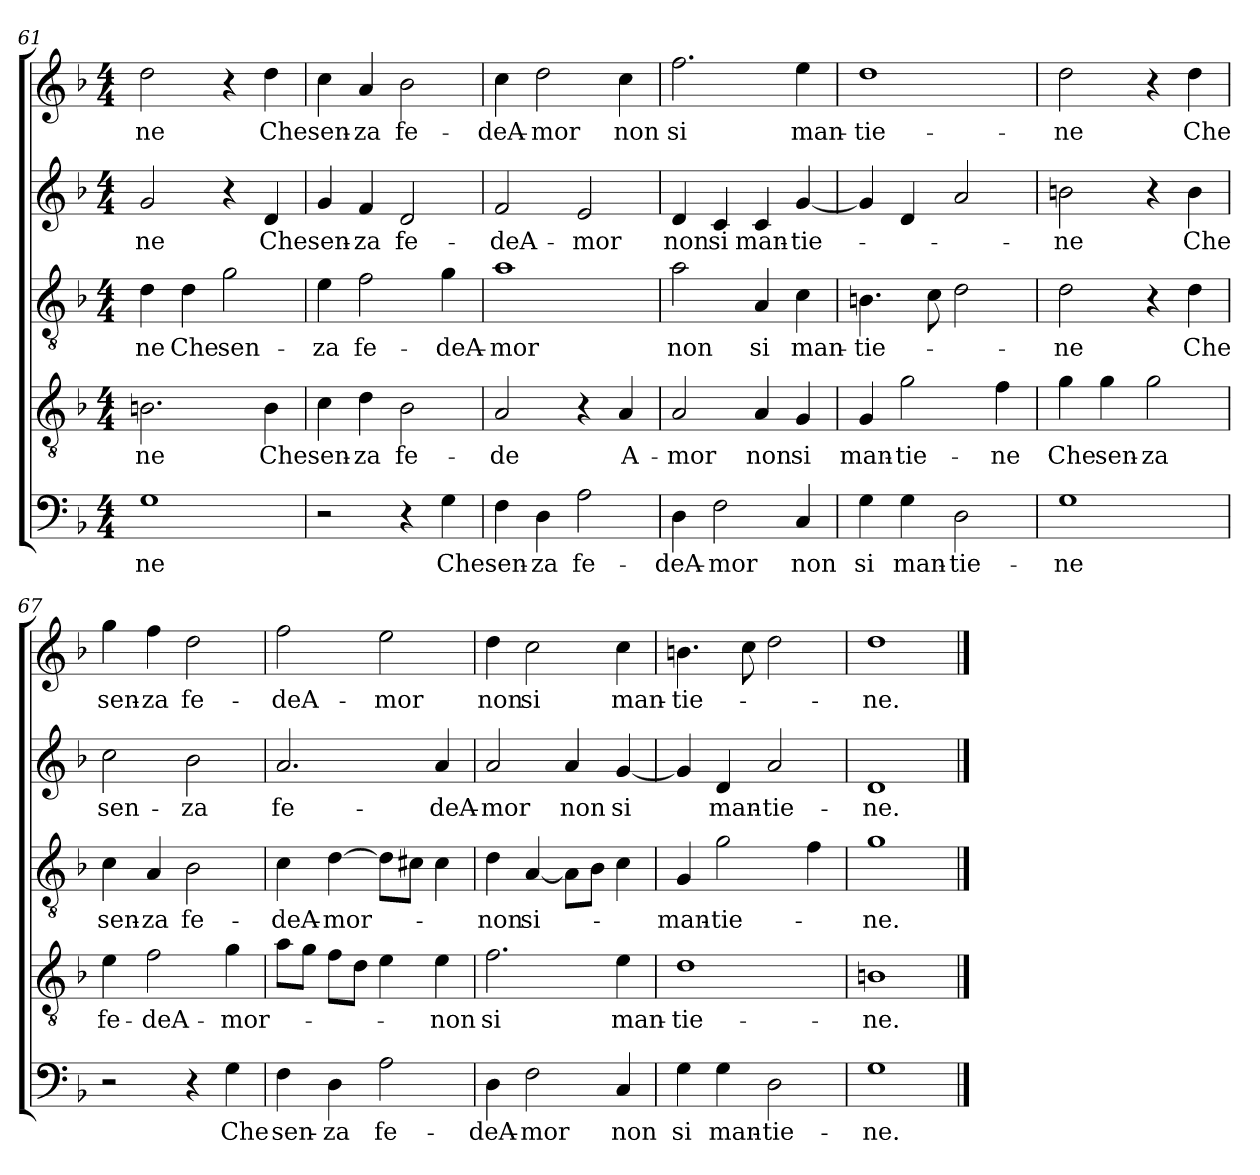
**kern	**text	**kern	**text	**kern	**text	**kern	**text	**kern	**text
*part5	*part5	*part4	*part4	*part3	*part3	*part2	*part2	*part1	*part1
*staff5	*staff5	*staff4	*staff4	*staff3	*staff3	*staff2	*staff2	*staff1	*staff1
*clefF4	*	*clefGv2	*	*clefGv2	*	*clefG2	*	*clefG2	*
*k[b-]	*	*k[b-]	*	*k[b-]	*	*k[b-]	*	*k[b-]	*
*M4/4	*	*M4/4	*	*M4/4	*	*M4/4	*	*M4/4	*
=61	=61	=61	=61	=61	=61	=61	=61	=61	=61
1G\	ne	2.Bn\	ne	4d\	ne	2g/	ne	2dd\	ne
.	.	.	.	4d\	Che	.	.	.	.
.	.	.	.	2g\	sen-	4r	.	4r	.
.	.	4B\	Che	.	.	4d/	Che	4dd\	Che
=62	=62	=62	=62	=62	=62	=62	=62	=62	=62
2r	.	4c\	sen-	4e\	za	4g/	sen-	4cc\	sen-
.	.	4d\	za	2f\	fe-	4f/	za	4a/	za
4r	.	2B-\	fe-	.	.	2d/	fe-	2b-\	fe-
4G\	Che	.	.	4g\	deA-	.	.	.	.
=63	=63	=63	=63	=63	=63	=63	=63	=63	=63
4F\	sen-	2A/	de	1a\	mor	2f/	deA-	4cc\	deA-
4D\	za	.	.	.	.	.	.	2dd\	mor
2A\	fe-	4r	.	.	.	2e/	mor	.	.
.	.	4A/	A-	.	.	.	.	4cc\	non
=64	=64	=64	=64	=64	=64	=64	=64	=64	=64
4D\	deA-	2A/	mor	2a\	non	4d/	non	2.ff\	si
2F\	mor	.	.	.	.	4c/	si	.	.
.	.	4A/	non	4A/	si	4c/	man-	.	.
4C/	non	4G/	si	4c\	man-	[4g/	tie-	4ee\	man-
=65	=65	=65	=65	=65	=65	=65	=65	=65	=65
4G\	si	4G/	man-	4.Bn\	tie-	4g/]	.	1dd\	tie-
4G\	man-	2g\	tie-	.	.	4d/	.	.	.
.	.	.	.	8c\	.	.	.	.	.
2D\	tie-	.	.	2d\	.	2a/	.	.	.
.	.	4f\	ne	.	.	.	.	.	.
=66	=66	=66	=66	=66	=66	=66	=66	=66	=66
1G\	ne	4g\	Che	2d\	ne	2bn\	ne	2dd\	ne
.	.	4g\	sen-	.	.	.	.	.	.
.	.	2g\	za	4r	.	4r	.	4r	.
.	.	.	.	4d\	Che	4b\	Che	4dd\	Che
=67	=67	=67	=67	=67	=67	=67	=67	=67	=67
2r	.	4e\	fe-	4c\	sen-	2cc\	sen-	4gg\	sen-
.	.	2f\	deA-	4A/	za	.	.	4ff\	za
4r	.	.	.	2B-\	fe-	2b-\	za	2dd\	fe-
4G\	Che	4g\	mor-	.	.	.	.	.	.
=68	=68	=68	=68	=68	=68	=68	=68	=68	=68
4F\	sen-	8a\L	.	4c\	deA-	2.a/	fe-	2ff\	deA-
.	.	8g\J	.	.	.	.	.	.	.
4D\	za	8f\L	.	[4d\	mor-	.	.	.	.
.	.	8d\J	.	.	.	.	.	.	.
2A\	fe-	4e\	.	8d\L]	.	.	.	2ee\	mor
.	.	.	.	8c#X\J	.	.	.	.	.
.	.	4e\	non	4c#\	.	4a/	deA-	.	.
=69	=69	=69	=69	=69	=69	=69	=69	=69	=69
4D\	deA-	2.f\	si	4d\	non	2a/	mor	4dd\	non
2F\	mor	.	.	[4A/	si-	.	.	2cc\	si
.	.	.	.	8A\L]	.	4a/	non	.	.
.	.	.	.	8B-\J	.	.	.	.	.
4C/	non	4e\	man-	4c\	.	[4g/	si	4cc\	man-
=70	=70	=70	=70	=70	=70	=70	=70	=70	=70
4G\	si	1d\	tie-	4G/	man-	4g/]	.	4.bn\	tie-
4G\	man-	.	.	2g\	tie-	4d/	man-	.	.
.	.	.	.	.	.	.	.	8cc\	.
2D\	tie-	.	.	.	.	2a/	tie-	2dd\	.
.	.	.	.	4f\	.	.	.	.	.
=71	=71	=71	=71	=71	=71	=71	=71	=71	=71
1G\	ne.	1Bn\	ne.	1g\	ne.	1d/	ne.	1dd\	ne.
==	==	==	==	==	==	==	==	==	==
*-	*-	*-	*-	*-	*-	*-	*-	*-	*-
